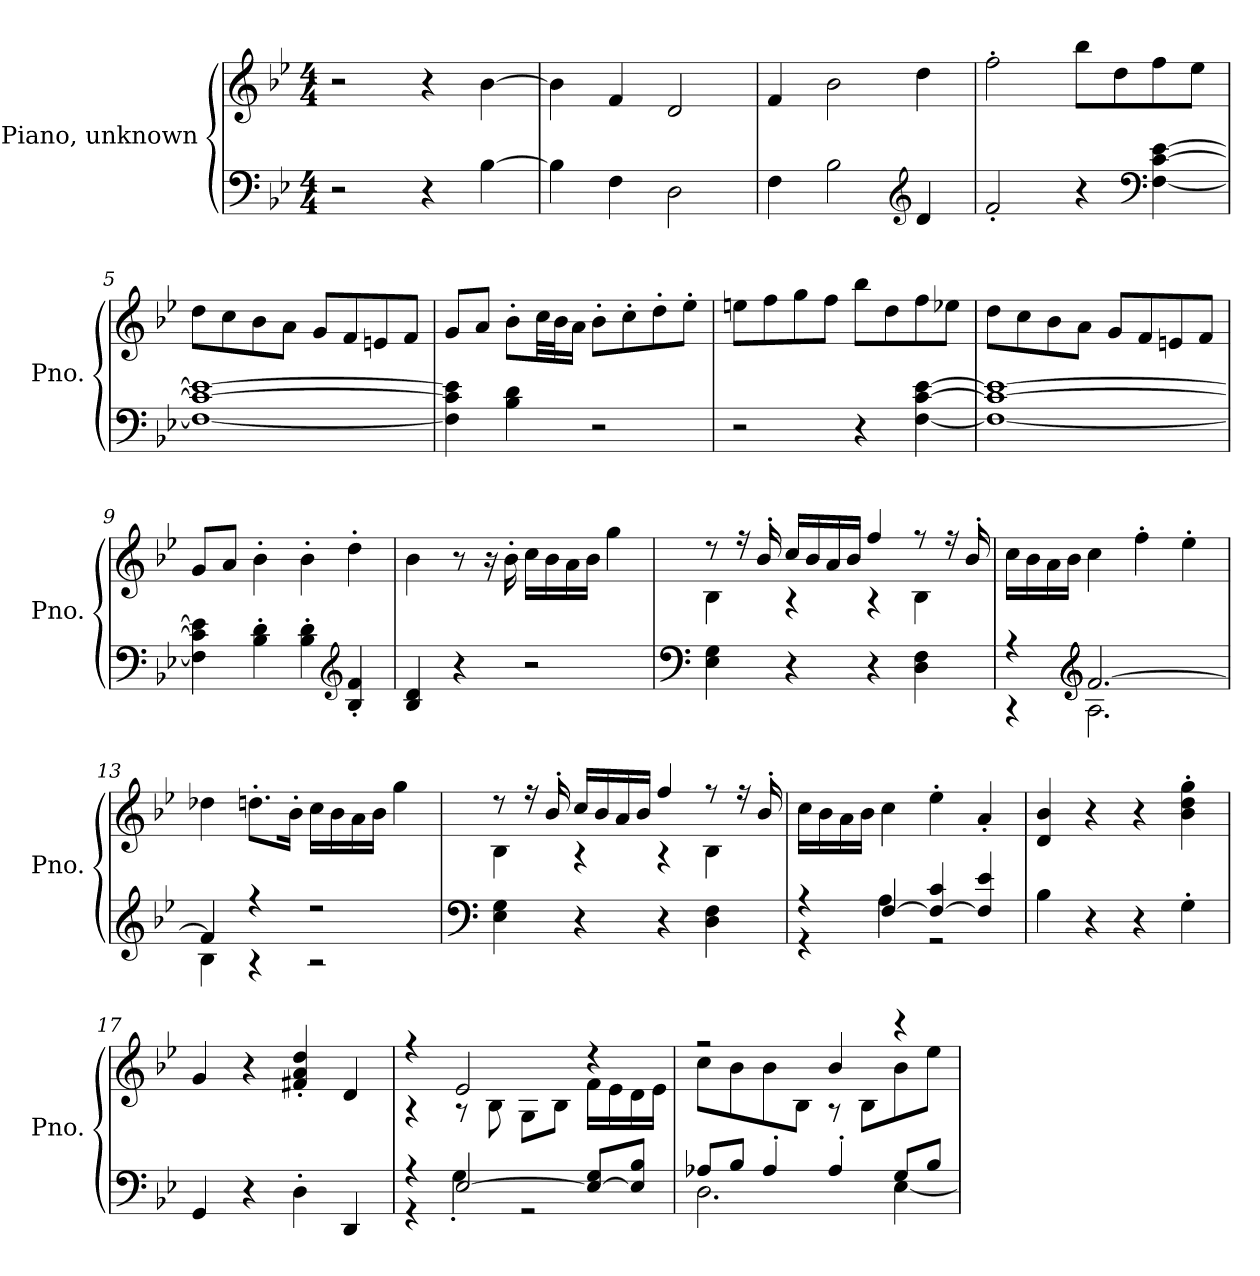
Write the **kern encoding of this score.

**kern	**kern
*part1	*part1
*staff2	*staff1
*I"Piano, unknown	*
*I'Pno.	*
*clefF4	*clefG2
*k[b-e-]	*k[b-e-]
*M4/4	*M4/4
*MM120	*MM120
=1	=1
2r	2r
4r	4r
[4B-\	[4b-\
=2	=2
4B-\]	4b-\]
4F\	4f/
2D\	2d/
=3	=3
4F\	4f/
2B-\	2b-\
*clefG2	*
4d/	4dd\
=4	=4
2f'/	2ff'\
4r	8bb-\L
.	8dd\
*clefF4	*
[4F\ [4c\ [4e-\	8ff\
.	8ee-\J
=5	=5
1F_ 1c_ 1e-_	8dd\L
.	8cc\
.	8b-\
.	8a\J
.	8g/L
.	8f/
.	8en/
.	8f/J
=6	=6
4F\] 4c\] 4e-\]	8g/L
.	8a/J
4B-\ 4d\	8b-'\L
.	32cc\LL
.	32b-\J
.	16a\JJ
2r	8b-'\L
.	8cc'\
.	8dd'\
.	8ee-'\J
!!LO:LB:g=z
=7	=7
2r	8een\L
.	8ff\
.	8gg\
.	8ff\J
4r	8bb-\L
.	8dd\
[4F\ [4c\ [4e-\	8ff\
.	8ee-X\J
=8	=8
1F_ 1c_ 1e-_	8dd\L
.	8cc\
.	8b-\
.	8a\J
.	8g/L
.	8f/
.	8en/
.	8f/J
=9	=9
4F\] 4c\] 4e-\]	8g/L
.	8a/J
4B-\' 4d\'	4b-'\
4B-\' 4d\'	4b-'\
*clefG2	*
4B-/' 4f/'	4dd'\
=10	=10
4B-/ 4d/	4b-\
4r	8r
.	16r
.	16b-'\
2r	16cc\LL
.	16b-\
.	16a\
.	16b-\JJ
.	4gg\
!!LO:LB:g=z
=11	=11
*clefF4	*
*	*^
4E-\ 4G\	8r	4B-\
.	16r	.
.	16b-'/	.
4r	16cc/LL	4r
.	16b-/	.
.	16a/	.
.	16b-/JJ	.
4r	4ff/	4r
4D\ 4F\	8r	4B-\
.	16r	.
.	16b-'/	.
*	*v	*v
=12	=12
*^	*
4r	4r	16cc\LL
.	.	16b-\
.	.	16a\
.	.	16b-\JJ
*clefG2	*	*
[2.f/	2.A\	4cc\
.	.	4ff'\
.	.	4ee-'\
=13	=13	=13
4f/]	4B-\	4dd-X\
4r	4r	8.ddn'\L
.	.	16b-'\Jk
2r	2r	16cc\LL
.	.	16b-\
.	.	16a\
.	.	16b-\JJ
.	.	4gg\
*v	*v	*
=14	=14
*clefF4	*
*	*^
4E-\ 4G\	8r	4B-\
.	16r	.
.	16b-'/	.
4r	16cc/LL	4r
.	16b-/	.
.	16a/	.
.	16b-/JJ	.
4r	4ff/	4r
4D\ 4F\	8r	4B-\
.	16r	.
.	16b-'/	.
*	*v	*v
!!LO:LB:g=z
=15	=15
*^	*
4r	4r	16cc\LL
.	.	16b-\
.	.	16a\
.	.	16b-\JJ
[4F/	4A\	4cc\
4F/_ 4c/	2r	4ee-'\
4F/] 4e-/	.	4a'/
*v	*v	*
=16	=16
4B-\	4d/ 4b-/
4r	4r
4r	4r
4G'\	4b-\' 4dd\' 4gg\'
=17	=17
4GG/	4g/
4r	4r
4D'\	4f#X/' 4a/' 4dd/'
4DD/	4d/
=18	=18
*^	*^
4r	4r	4r	4r
[2E-/	4G'\	2e-/	8r
.	.	.	8B-\
.	2r	.	8G\L
.	.	.	8B-\J
8E-/_ 8G/L	.	4r	16f\LL
.	.	.	16e-\
8E-/] 8B-/J	.	.	16d\
.	.	.	16e-\JJ
=19	=19	=19	=19
8A-X/L	2.D\	2r	8cc\L
8B-/J	.	.	8b-\
4A-'/	.	.	8b-\
.	.	.	8B-\J
4A-'/	.	4b-/	8r
.	.	.	8B-\L
8G/L	[4E-\	4r	8b-\
8B-/J	.	.	8ee-\J
*v	*v	*	*
*	*v	*v
=	=
*-	*-
